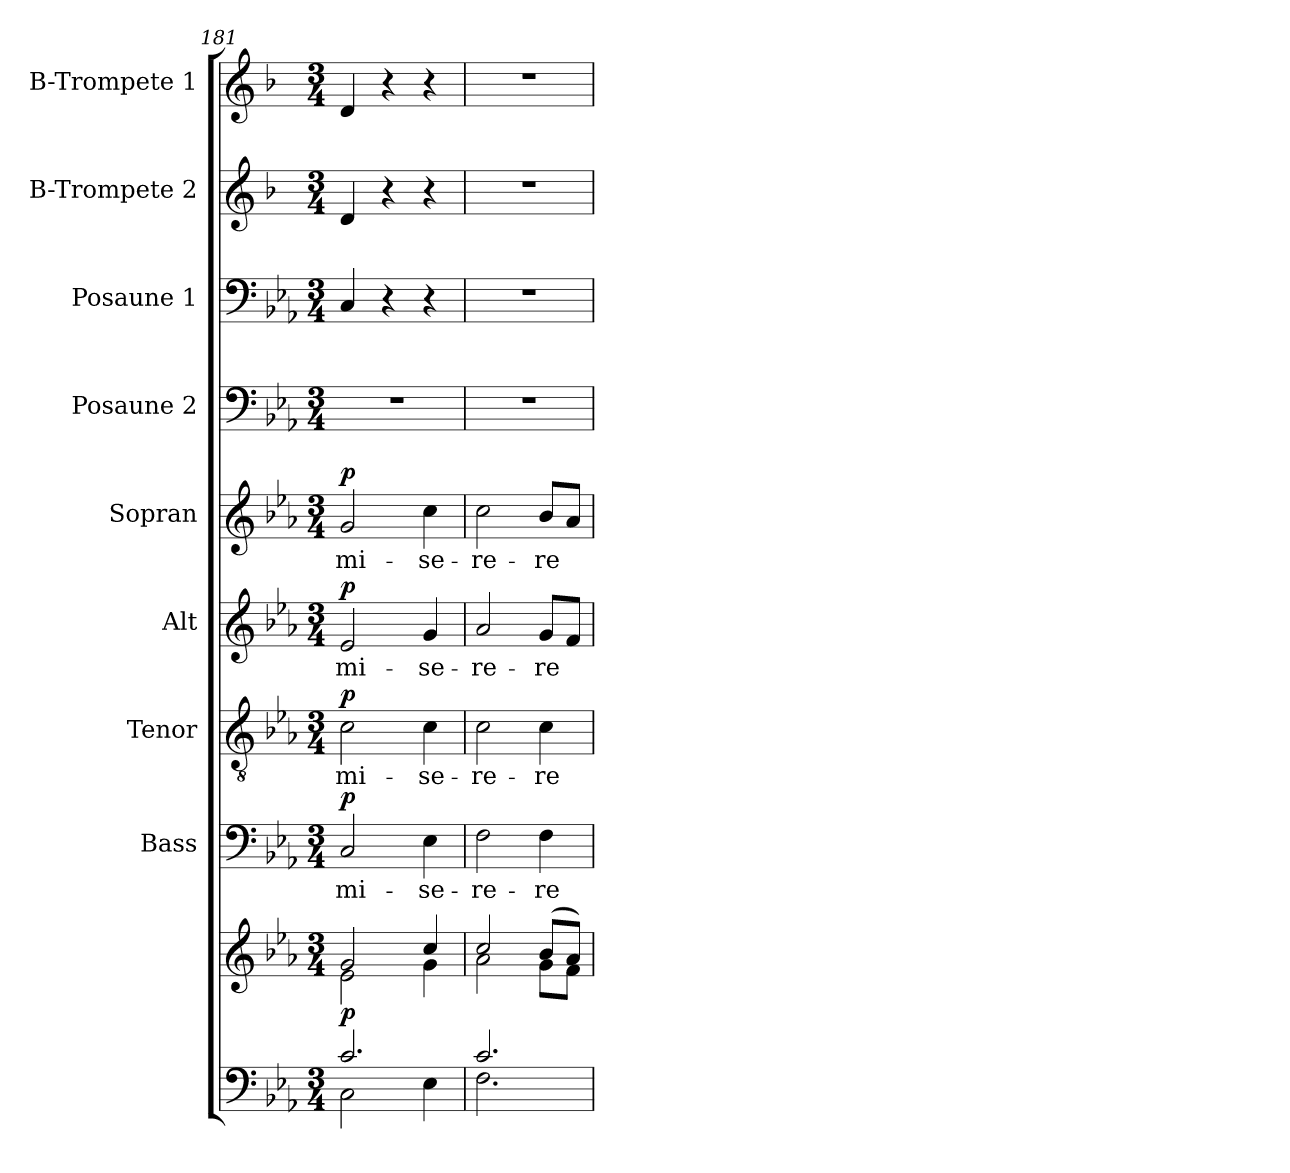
**kern	**kern	**dynam	**kern	**text	**dynam	**kern	**text	**dynam	**kern	**text	**dynam	**kern	**text	**dynam	**kern	**kern	**kern	**kern
*part9	*part9	*part9	*part8	*part8	*part8	*part7	*part7	*part7	*part6	*part6	*part6	*part5	*part5	*part5	*part4	*part3	*part2	*part1
*staff10	*staff9	*staff9/10	*staff8	*staff8	*staff8	*staff7	*staff7	*staff7	*staff6	*staff6	*staff6	*staff5	*staff5	*staff5	*staff4	*staff3	*staff2	*staff1
*	*	*	*I"Bass	*	*	*I"Tenor	*	*	*I"Alt	*	*	*I"Sopran	*	*	*I"Posaune 2	*I"Posaune 1	*I"B-Trompete 2	*I"B-Trompete 1
*	*	*	*I'B.	*	*	*I'T.	*	*	*I'A.	*	*	*I'S.	*	*	*I'Pos. 2	*I'Pos. 1	*I'B Trp. 2	*I'B Trp. 1
*clefF4	*clefG2	*	*clefF4	*	*	*clefGv2	*	*	*clefG2	*	*	*clefG2	*	*	*clefF4	*clefF4	*clefG2	*clefG2
*	*	*	*	*	*	*	*	*	*	*	*	*	*	*	*	*	*ITrd1c2	*ITrd1c2
*k[b-e-a-]	*k[b-e-a-]	*	*k[b-e-a-]	*	*	*k[b-e-a-]	*	*	*k[b-e-a-]	*	*	*k[b-e-a-]	*	*	*k[b-e-a-]	*k[b-e-a-]	*k[b-e-a-]	*k[b-e-a-]
*E-:	*E-:	*	*E-:	*	*	*E-:	*	*	*E-:	*	*	*E-:	*	*	*E-:	*E-:	*E-:	*E-:
*M3/4	*M3/4	*	*M3/4	*	*	*M3/4	*	*	*M3/4	*	*	*M3/4	*	*	*M3/4	*M3/4	*M3/4	*M3/4
=181	=181	=181	=181	=181	=181	=181	=181	=181	=181	=181	=181	=181	=181	=181	=181	=181	=181	=181
*^	*^	*	*	*	*	*	*	*	*	*	*	*	*	*	*	*	*	*
!	!	!	!	!LO:DY:b	!	!LO:LY:b	!LO:DY:a	!	!LO:LY:b	!LO:DY:a	!	!LO:LY:b	!LO:DY:a	!	!LO:LY:b	!LO:DY:a	!	!	!	!
2.c/	2C\	2g/	2e-\	p	2C/	mi-	p	2c\	mi-	p	2e-/	mi-	p	2g/	mi-	p	2.r	4C/	4c/	4c/
.	.	.	.	.	.	.	.	.	.	.	.	.	.	.	.	.	.	4r	4r	4r
!	!	!	!	!	!	!LO:LY:b	!	!	!LO:LY:b	!	!	!LO:LY:b	!	!	!LO:LY:b	!	!	!	!	!
.	4E-\	4cc/	4g\	.	4E-\	-se-	.	4c\	-se-	.	4g/	-se-	.	4cc\	-se-	.	.	4r	4r	4r
=182	=182	=182	=182	=182	=182	=182	=182	=182	=182	=182	=182	=182	=182	=182	=182	=182	=182	=182	=182	=182
!	!	!	!	!	!	!LO:LY:b	!	!	!LO:LY:b	!	!	!LO:LY:b	!	!	!LO:LY:b	!	!	!	!	!
2.c/	2.F\	2cc/	2a-\	.	2F\	-re-	.	2c\	-re-	.	2a-/	-re-	.	2cc\	-re-	.	2.r	2.r	2.r	2.r
!	!	!	!	!	!	!LO:LY:b	!	!	!LO:LY:b	!	!	!LO:LY:b	!	!	!LO:LY:b	!	!	!	!	!
.	.	(>8b-/L	8g\L	.	4F\	-re	.	4c\	-re	.	8g/L	-re	.	8b-/L	-re	.	.	.	.	.
.	.	8a-/J)	8f\J	.	.	.	.	.	.	.	8f/J	.	.	8a-/J	.	.	.	.	.	.
*v	*v	*	*	*	*	*	*	*	*	*	*	*	*	*	*	*	*	*	*	*
*	*v	*v	*	*	*	*	*	*	*	*	*	*	*	*	*	*	*	*	*
=	=	=	=	=	=	=	=	=	=	=	=	=	=	=	=	=	=	=
*-	*-	*-	*-	*-	*-	*-	*-	*-	*-	*-	*-	*-	*-	*-	*-	*-	*-	*-
